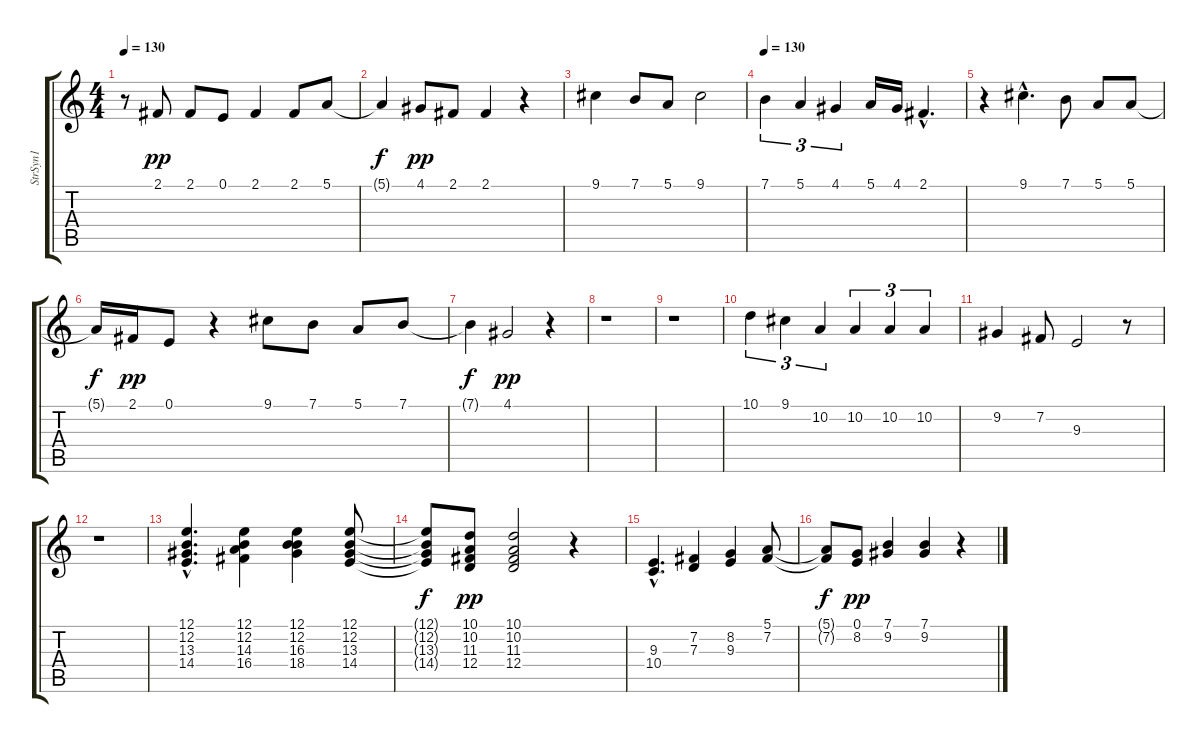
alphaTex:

\track ("StrSyn1" "StrSyn1") {instrument synthstrings1}
\staff {score tabs}
\tuning (E4 B3 G3 D3 A2 E2) {hide}
\ts (4 4)
\tempo 130
\clef g2
\ks c
r.8{dy pp} 2.1.8 2.1.8 0.1.8 2.1.4 2.1.8 5.1.8 |
5.1{t}.4{dy f} 4.1.8{dy pp} 2.1.8 2.1.4 r.4 |
9.1.4 7.1.8 5.1.8 9.1.2 |
\tempo 130
7.1.4{tu (3 2)} 5.1.4{tu (3 2)} 4.1.4{tu (3 2)} 5.1.16 4.1.16 2.1{hac}.4{d} |
r.4 9.1{hac}.4{d} 7.1.8 5.1.8 5.1.8 |
5.1{t}.16{dy f} 2.1.16{dy pp} 0.1.8 r.4 9.1.8 7.1.8 5.1.8 7.1.8 |
7.1{t}.4{dy f} 4.1.2{dy pp} r.4 |
r.1 |
r.1 |
10.1.4{tu (3 2)} 9.1.4{tu (3 2)} 10.2.4{tu (3 2)} 10.2.4{tu (3 2)} 10.2.4{tu (3 2)} 10.2.4{tu (3 2)} |
9.2.4 7.2.8 9.3.2 r.8 |
r.1 |
(12.1{hac} 12.2{hac} 13.3{hac} 14.4{hac}).4{d} (12.1 12.2 14.3 16.4).4 (12.1 12.2 16.3 18.4).4 (12.1 12.2 13.3 14.4).8 |
(12.1{t} 12.2{t} 13.3{t} 14.4{t}).8{dy f} (10.1 10.2 11.3 12.4).8{dy pp} (10.1 10.2 11.3 12.4).2 r.4 |
(9.3{hac} 10.4{hac}).4{d} (7.2 7.3).4 (8.2 9.3).4 (5.1 7.2).8 |
(5.1{t} 7.2{t}).8{dy f} (0.1 8.2).8{dy pp} (7.1 9.2).4 (7.1 9.2).4 r.4
